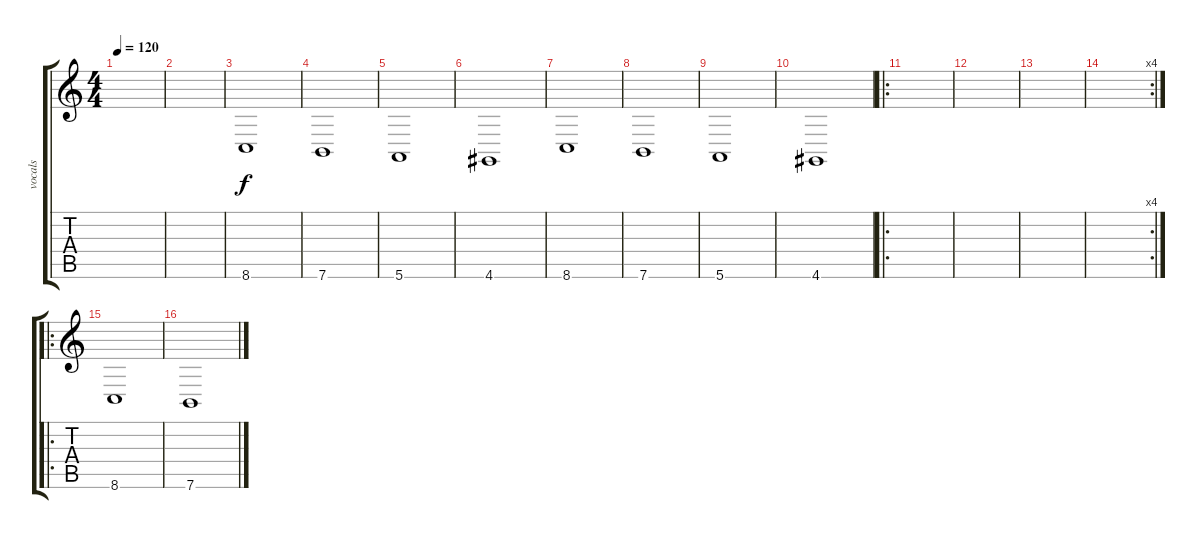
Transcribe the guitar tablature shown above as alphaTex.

\track ("vocals" "vocals") {instrument lead6voice}
\staff {score tabs}
\tuning (E4 B3 G3 D3 A2 E2) {hide}
\ts (4 4)
\tempo 120
\clef g2
\ks c
|
|
8.6.1 |
7.6.1 |
5.6.1 |
4.6.1 |
8.6.1 |
7.6.1 |
5.6.1 |
4.6.1 |
\ro
|
|
|
\rc 4
|
\ro
8.6.1 |
7.6.1
